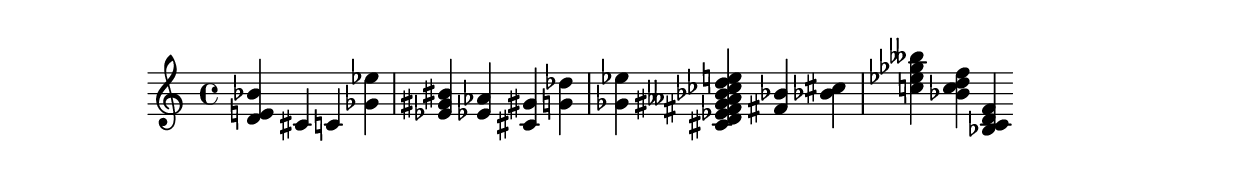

\version "2.19.21"

\header {

  texidoc ="Accidentals are placed as closely as possible.
Accidentals in corresponding octaves are aligned.
The top accidental should be nearest to the chord. The
flats in a sixth should be staggered.  "
  
}

\layout {
  ragged-right = ##t
}


\context Voice \relative
{
  <d' e! bes'!>4
  cis4
  c4
  \transpose c c' {
    <ges es'>
    <bis es gis>4
    <es! as!>
    <gis! cis!>
    <g! des'>
    <ges! es'!>
  }    
  <cis d es fis gis ases bes ces d e! >4
  <bes'! fis!>     
  <bes! cis!>
  <c! es ges beses>
  <bes! c d f >    
  <bes,! c d f >

}


